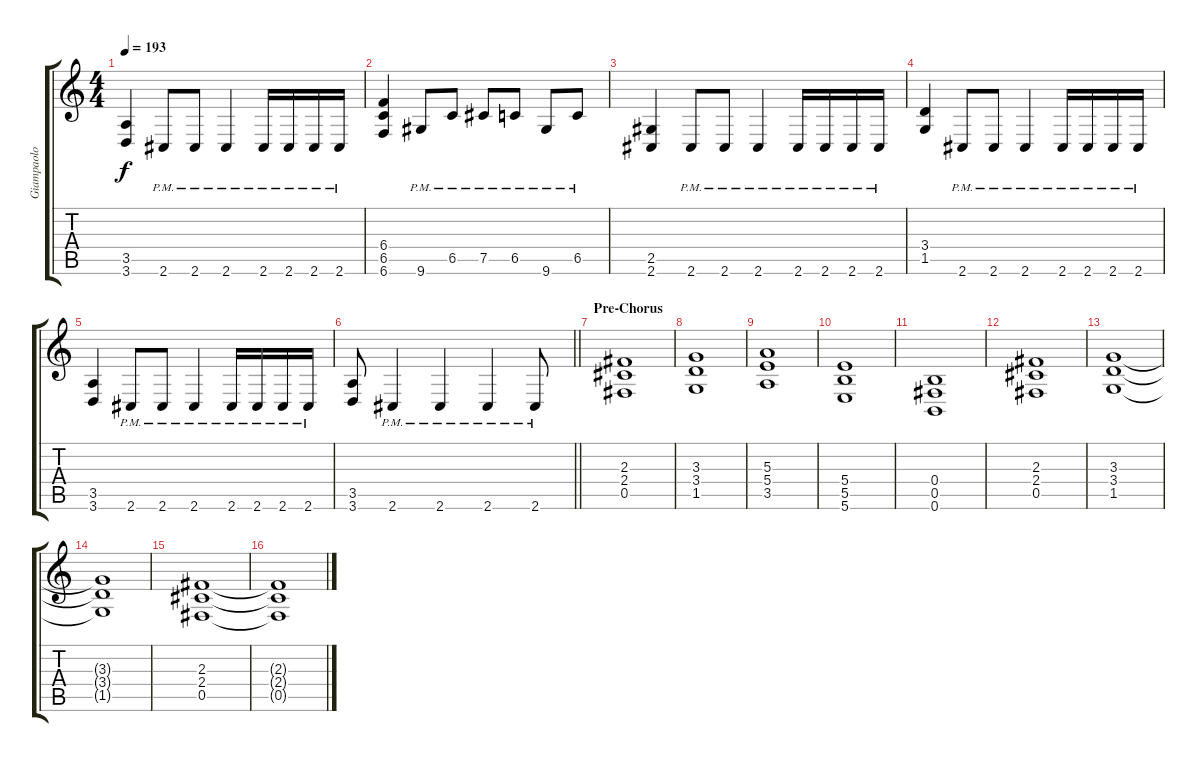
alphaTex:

\track ("Giampaolo Caprino (6-String)" "Giampaolo ") {instrument overdrivenguitar}
\staff {score tabs}
\tuning (Db4 Ab3 E3 B2 Gb2 B1) {hide}
\ts (4 4)
\tempo 193
\clef g2
\ks c
(3.5 3.6).4{dy f} 2.6{pm}.8 2.6{pm}.8 2.6{pm}.4 2.6{pm}.16 2.6{pm}.16 2.6{pm}.16 2.6{pm}.16 |
(6.4 6.5 6.6).4 9.6{pm}.8 6.5{pm}.8 7.5{pm}.8 6.5{pm}.8 9.6{pm}.8 6.5{pm}.8 |
(2.5 2.6).4 2.6{pm}.8 2.6{pm}.8 2.6{pm}.4 2.6{pm}.16 2.6{pm}.16 2.6{pm}.16 2.6{pm}.16 |
(3.4 1.5).4 2.6{pm}.8 2.6{pm}.8 2.6{pm}.4 2.6{pm}.16 2.6{pm}.16 2.6{pm}.16 2.6{pm}.16 |
(3.5 3.6).4 2.6{pm}.8 2.6{pm}.8 2.6{pm}.4 2.6{pm}.16 2.6{pm}.16 2.6{pm}.16 2.6{pm}.16 |
\barLineRight lightlight
(3.5 3.6).8 2.6{pm}.4 2.6{pm}.4 2.6{pm}.4 2.6{pm}.8 |
\section ("" "Pre-Chorus")
(2.3 2.4 0.5).1 |
(3.3 3.4 1.5).1 |
(5.3 5.4 3.5).1 |
(5.4 5.5 5.6).1 |
(0.4 0.5 0.6).1 |
(2.3 2.4 0.5).1 |
(3.3 3.4 1.5).1 |
(3.3{t} 3.4{t} 1.5{t}).1 |
(2.3 2.4 0.5).1 |
(2.3{t} 2.4{t} 0.5{t}).1
